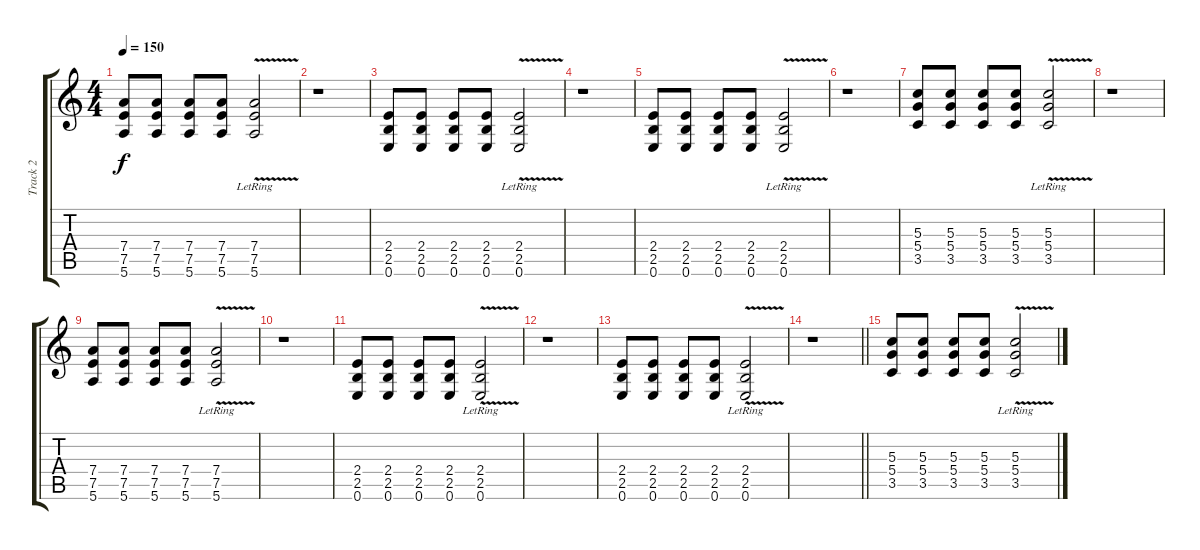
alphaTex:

\track ("Track 2" "Track 2") {instrument distortionguitar}
\staff {score tabs}
\tuning (E4 B3 G3 D3 A2 E2) {hide}
\ts (4 4)
\tempo 150
\clef g2
\ks c
(7.4 7.5 5.6).8{dy f} (7.4 7.5 5.6).8 (7.4 7.5 5.6).8 (7.4 7.5 5.6).8 (7.4{v lr} 7.5 5.6).2 |
r.1 |
(2.4 2.5 0.6).8 (2.4 2.5 0.6).8 (2.4 2.5 0.6).8 (2.4 2.5 0.6).8 (2.4{v lr} 2.5 0.6).2 |
r.1 |
(2.4 2.5 0.6).8 (2.4 2.5 0.6).8 (2.4 2.5 0.6).8 (2.4 2.5 0.6).8 (2.4{v lr} 2.5 0.6).2 |
r.1 |
(5.3 5.4 3.5).8 (5.3 5.4 3.5).8 (5.3 5.4 3.5).8 (5.3 5.4 3.5).8 (5.3 5.4 3.5{v lr}).2 |
r.1 |
(7.4 7.5 5.6).8 (7.4 7.5 5.6).8 (7.4 7.5 5.6).8 (7.4 7.5 5.6).8 (7.4{v lr} 7.5 5.6).2 |
r.1 |
(2.4 2.5 0.6).8 (2.4 2.5 0.6).8 (2.4 2.5 0.6).8 (2.4 2.5 0.6).8 (2.4{v lr} 2.5 0.6).2 |
r.1 |
(2.4 2.5 0.6).8 (2.4 2.5 0.6).8 (2.4 2.5 0.6).8 (2.4 2.5 0.6).8 (2.4{v lr} 2.5 0.6).2 |
\barLineRight lightlight
r.1 |
(5.3 5.4 3.5).8 (5.3 5.4 3.5).8 (5.3 5.4 3.5).8 (5.3 5.4 3.5).8 (5.3 5.4 3.5{v lr}).2
